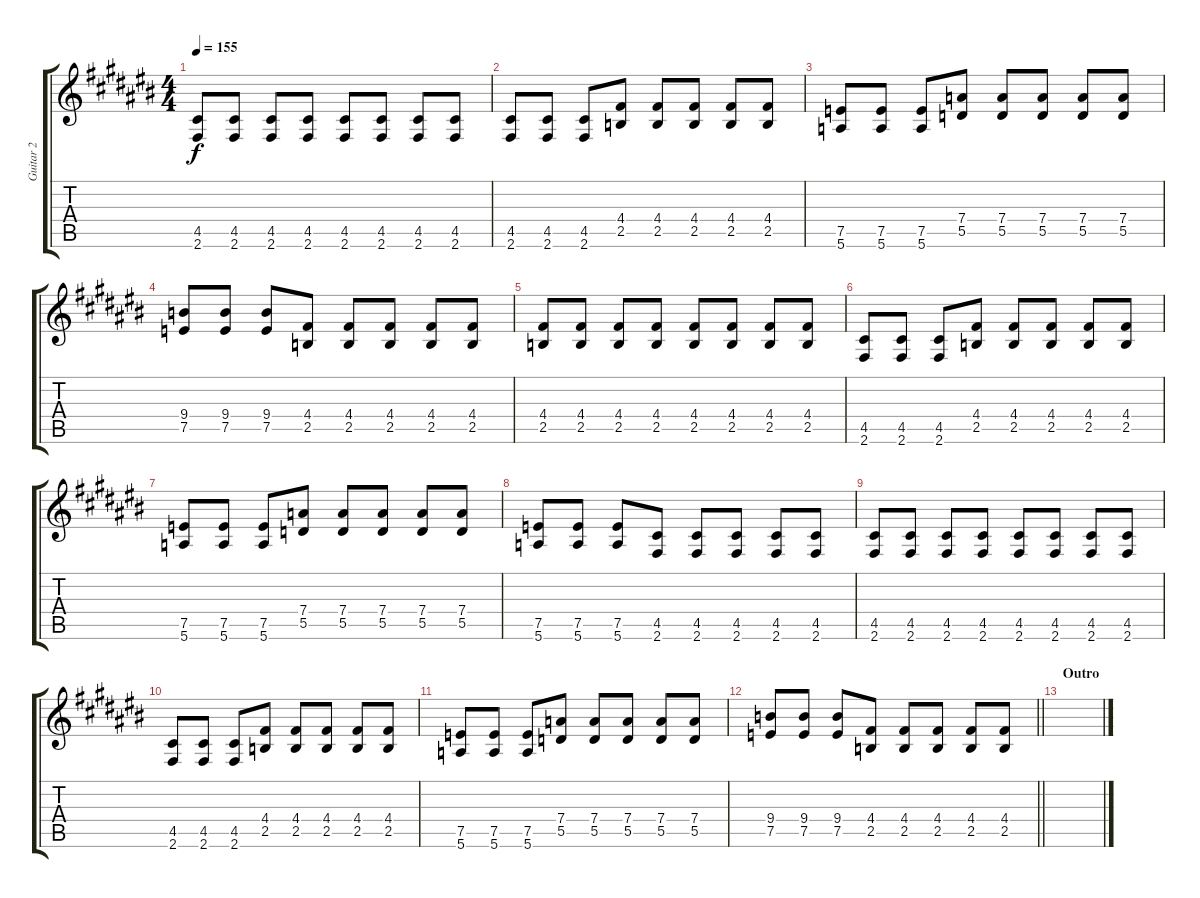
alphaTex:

\track ("Guitar 2" "Guitar 2") {instrument overdrivenguitar}
\staff {score tabs}
\tuning (E4 B3 G3 D3 A2 E2) {hide}
\ts (4 4)
\tempo 155
\clef g2
\ks c#
(4.5 2.6).8{dy f} (4.5 2.6).8 (4.5 2.6).8 (4.5 2.6).8 (4.5 2.6).8 (4.5 2.6).8 (4.5 2.6).8 (4.5 2.6).8 |
(4.5 2.6).8 (4.5 2.6).8 (4.5 2.6).8 (4.4 2.5).8 (4.4 2.5).8 (4.4 2.5).8 (4.4 2.5).8 (4.4 2.5).8 |
(7.5 5.6).8 (7.5 5.6).8 (7.5 5.6).8 (7.4 5.5).8 (7.4 5.5).8 (7.4 5.5).8 (7.4 5.5).8 (7.4 5.5).8 |
(9.4 7.5).8 (9.4 7.5).8 (9.4 7.5).8 (4.4 2.5).8 (4.4 2.5).8 (4.4 2.5).8 (4.4 2.5).8 (4.4 2.5).8 |
(4.4 2.5).8 (4.4 2.5).8 (4.4 2.5).8 (4.4 2.5).8 (4.4 2.5).8 (4.4 2.5).8 (4.4 2.5).8 (4.4 2.5).8 |
(4.5 2.6).8 (4.5 2.6).8 (4.5 2.6).8 (4.4 2.5).8 (4.4 2.5).8 (4.4 2.5).8 (4.4 2.5).8 (4.4 2.5).8 |
(7.5 5.6).8 (7.5 5.6).8 (7.5 5.6).8 (7.4 5.5).8 (7.4 5.5).8 (7.4 5.5).8 (7.4 5.5).8 (7.4 5.5).8 |
(7.5 5.6).8 (7.5 5.6).8 (7.5 5.6).8 (4.5 2.6).8 (4.5 2.6).8 (4.5 2.6).8 (4.5 2.6).8 (4.5 2.6).8 |
(4.5 2.6).8 (4.5 2.6).8 (4.5 2.6).8 (4.5 2.6).8 (4.5 2.6).8 (4.5 2.6).8 (4.5 2.6).8 (4.5 2.6).8 |
(4.5 2.6).8 (4.5 2.6).8 (4.5 2.6).8 (4.4 2.5).8 (4.4 2.5).8 (4.4 2.5).8 (4.4 2.5).8 (4.4 2.5).8 |
(7.5 5.6).8 (7.5 5.6).8 (7.5 5.6).8 (7.4 5.5).8 (7.4 5.5).8 (7.4 5.5).8 (7.4 5.5).8 (7.4 5.5).8 |
\barLineRight lightlight
(9.4 7.5).8 (9.4 7.5).8 (9.4 7.5).8 (4.4 2.5).8 (4.4 2.5).8 (4.4 2.5).8 (4.4 2.5).8 (4.4 2.5).8 |
\section ("" "Outro")
